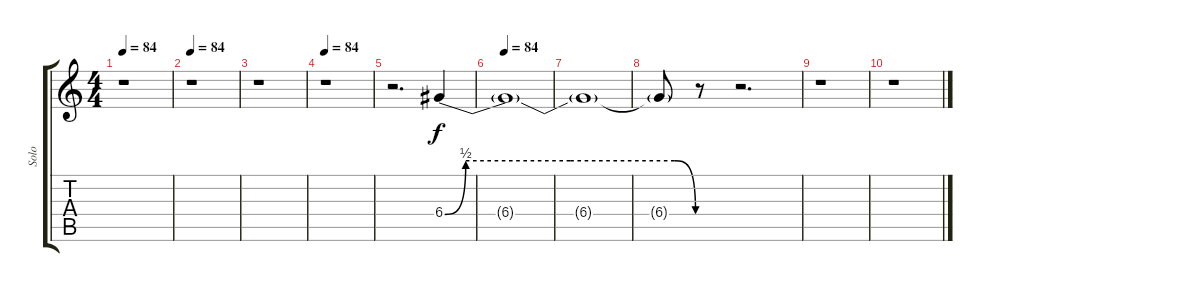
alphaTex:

\track ("Solo" "Solo") {instrument electricguitarclean}
\staff {score tabs}
\tuning (E4 B3 G3 D3 A2 E2) {hide}
\ts (4 4)
\tempo 84
\clef g2
\ks c
r.1{dy f} |
\tempo 84
r.1 |
r.1 |
\tempo 84
r.1 |
r.2{d volume 10} 6.4{be (custom 0 0 5 2 30 2 55 2 60 0)}.4{volume 16 instrument overdrivenguitar} |
\tempo 84
6.4{t}.1 |
6.4{t}.1{volume 6} |
6.4{t}.8 r.8 r.2{d} |
r.1 |
r.1
